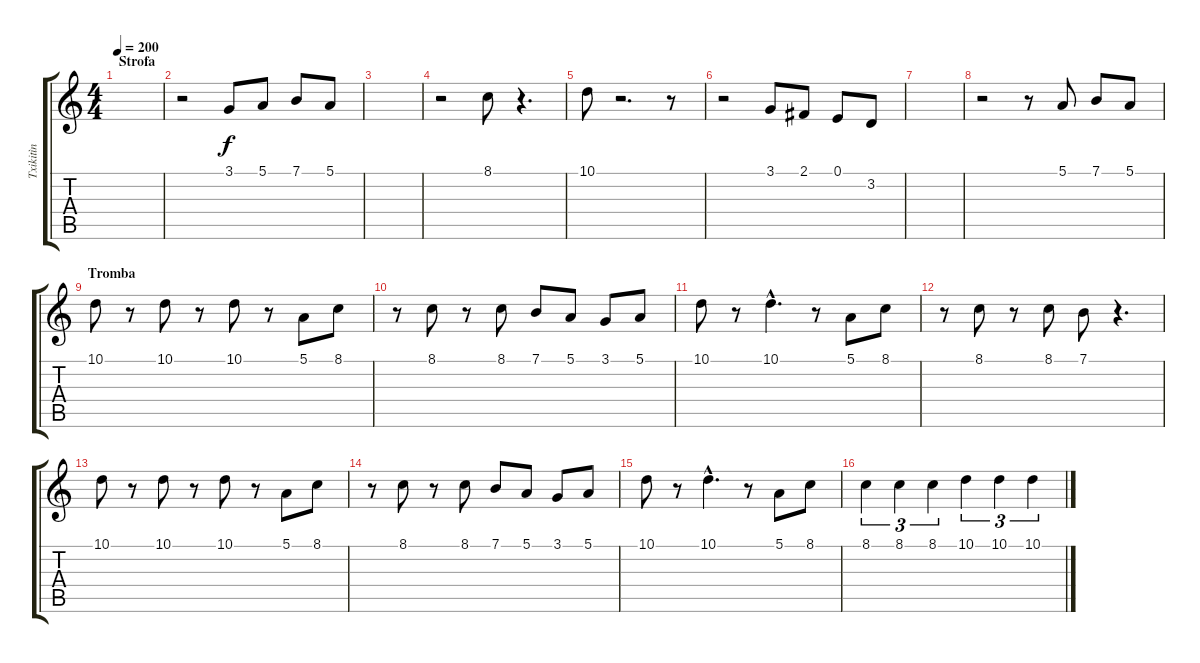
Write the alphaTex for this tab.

\track ("Txikitìn" "Txikitìn") {instrument trumpet}
\staff {score tabs}
\tuning (E4 B3 G3 D3 A2 E2) {hide}
\ts (4 4)
\section ("" "Strofa")
\tempo 200
\clef g2
\ks c
|
r.2 3.1.8 5.1.8 7.1.8 5.1.8 |
|
r.2 8.1.8 r.4{d} |
10.1.8 r.2{d} r.8 |
r.2 3.1.8 2.1.8 0.1.8 3.2.8 |
|
r.2 r.8 5.1.8 7.1.8 5.1.8 |
\section ("" "Tromba")
10.1.8 r.8 10.1.8 r.8 10.1.8 r.8 5.1.8 8.1.8 |
r.8 8.1.8 r.8 8.1.8 7.1.8 5.1.8 3.1.8 5.1.8 |
10.1.8 r.8 10.1{hac}.4{d} r.8 5.1.8 8.1.8 |
r.8 8.1.8 r.8 8.1.8 7.1.8 r.4{d} |
10.1.8 r.8 10.1.8 r.8 10.1.8 r.8 5.1.8 8.1.8 |
r.8 8.1.8 r.8 8.1.8 7.1.8 5.1.8 3.1.8 5.1.8 |
10.1.8 r.8 10.1{hac}.4{d} r.8 5.1.8 8.1.8 |
8.1.4{tu (3 2)} 8.1.4{tu (3 2)} 8.1.4{tu (3 2)} 10.1.4{tu (3 2)} 10.1.4{tu (3 2)} 10.1.4{tu (3 2)}
